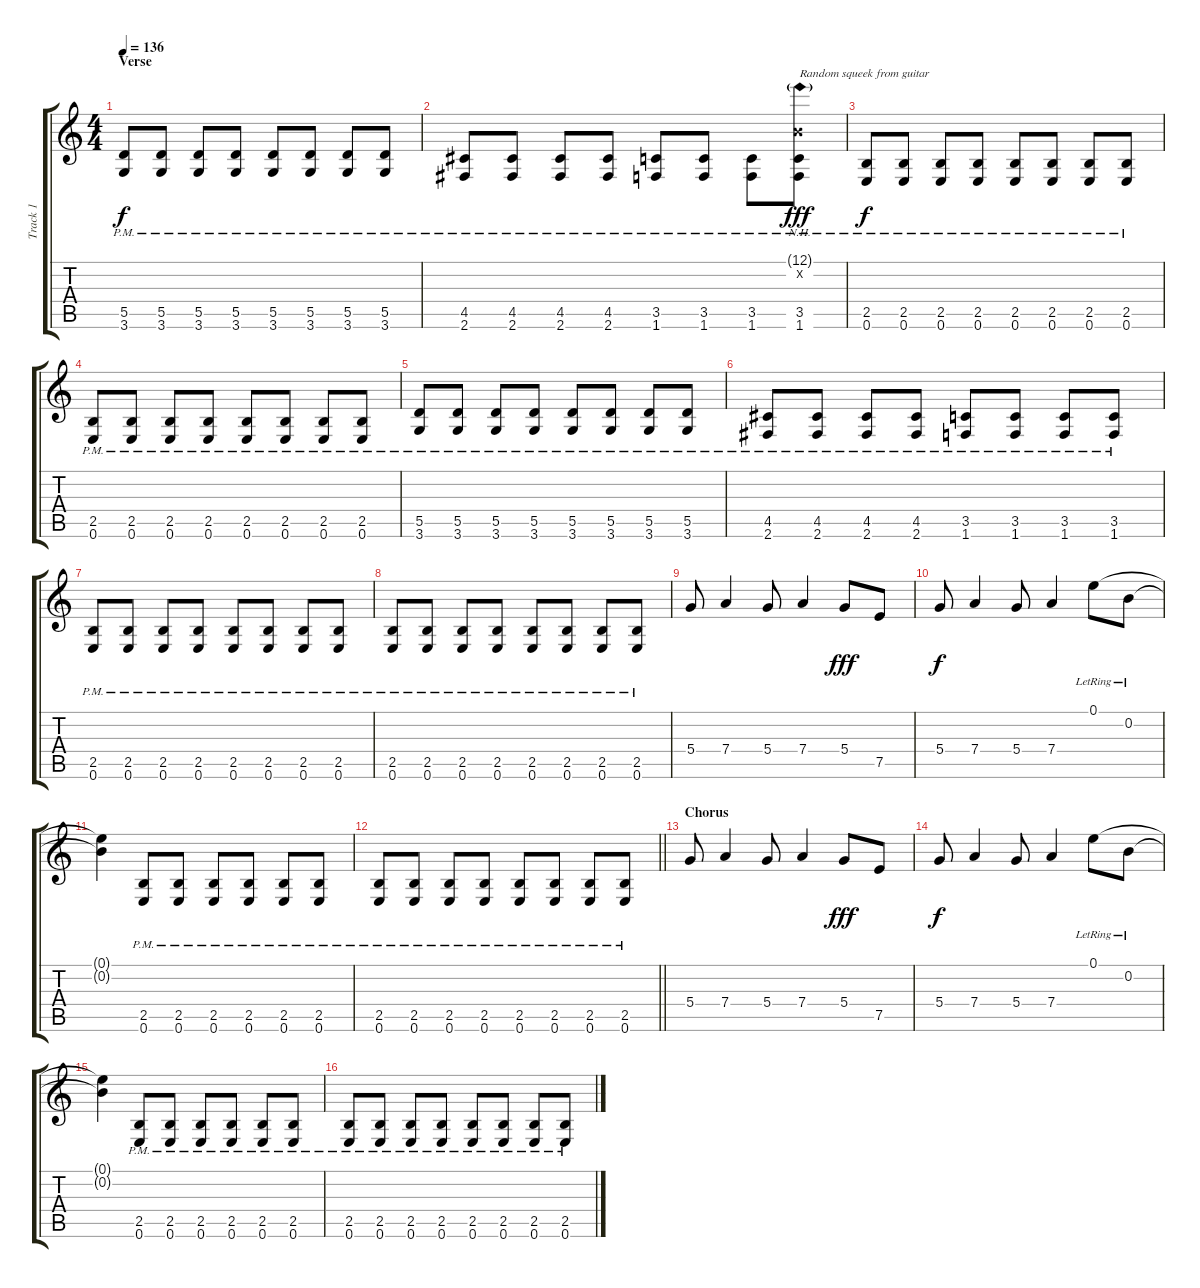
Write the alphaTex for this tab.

\track ("Track 1" "Track 1") {instrument overdrivenguitar}
\staff {score tabs}
\tuning (E4 B3 G3 D3 A2 E2) {hide}
\ts (4 4)
\section ("" "Verse")
\tempo 136
\clef g2
\ks c
(5.5{pm} 3.6{pm}).8{dy f} (5.5{pm} 3.6{pm}).8 (5.5{pm} 3.6{pm}).8 (5.5{pm} 3.6{pm}).8 (5.5{pm} 3.6{pm}).8 (5.5{pm} 3.6{pm}).8 (5.5{pm} 3.6{pm}).8 (5.5{pm} 3.6{pm}).8 |
(4.5{pm} 2.6{pm}).8 (4.5{pm} 2.6{pm}).8 (4.5{pm} 2.6{pm}).8 (4.5{pm} 2.6{pm}).8 (3.5{pm} 1.6{pm}).8 (3.5{pm} 1.6{pm}).8 (3.5{pm} 1.6{pm}).8 (12.1{nh g} 0.2{x} 3.5{pm} 1.6{pm}).8{txt "Random squeek from guitar" dy fff} |
(2.5{pm} 0.6{pm}).8{dy f} (2.5{pm} 0.6{pm}).8 (2.5{pm} 0.6{pm}).8 (2.5{pm} 0.6{pm}).8 (2.5{pm} 0.6{pm}).8 (2.5{pm} 0.6{pm}).8 (2.5{pm} 0.6{pm}).8 (2.5{pm} 0.6{pm}).8 |
(2.5{pm} 0.6{pm}).8 (2.5{pm} 0.6{pm}).8 (2.5{pm} 0.6{pm}).8 (2.5{pm} 0.6{pm}).8 (2.5{pm} 0.6{pm}).8 (2.5{pm} 0.6{pm}).8 (2.5{pm} 0.6{pm}).8 (2.5{pm} 0.6{pm}).8 |
(5.5{pm} 3.6{pm}).8 (5.5{pm} 3.6{pm}).8 (5.5{pm} 3.6{pm}).8 (5.5{pm} 3.6{pm}).8 (5.5{pm} 3.6{pm}).8 (5.5{pm} 3.6{pm}).8 (5.5{pm} 3.6{pm}).8 (5.5{pm} 3.6{pm}).8 |
(4.5{pm} 2.6{pm}).8 (4.5{pm} 2.6{pm}).8 (4.5{pm} 2.6{pm}).8 (4.5{pm} 2.6{pm}).8 (3.5{pm} 1.6{pm}).8 (3.5{pm} 1.6{pm}).8 (3.5{pm} 1.6{pm}).8 (3.5{pm} 1.6{pm}).8 |
(2.5{pm} 0.6{pm}).8 (2.5{pm} 0.6{pm}).8 (2.5{pm} 0.6{pm}).8 (2.5{pm} 0.6{pm}).8 (2.5{pm} 0.6{pm}).8 (2.5{pm} 0.6{pm}).8 (2.5{pm} 0.6{pm}).8 (2.5{pm} 0.6{pm}).8 |
(2.5{pm} 0.6{pm}).8 (2.5{pm} 0.6{pm}).8 (2.5{pm} 0.6{pm}).8 (2.5{pm} 0.6{pm}).8 (2.5{pm} 0.6{pm}).8 (2.5{pm} 0.6{pm}).8 (2.5{pm} 0.6{pm}).8 (2.5{pm} 0.6{pm}).8 |
5.4.8 7.4.4 5.4.8 7.4.4 5.4.8{dy fff} 7.5.8 |
5.4.8{dy f} 7.4.4 5.4.8 7.4.4 0.1{lr}.8 0.2{lr}.8 |
(0.1{t} 0.2{t}).4 (2.5{pm} 0.6{pm}).8 (2.5{pm} 0.6{pm}).8 (2.5{pm} 0.6{pm}).8 (2.5{pm} 0.6{pm}).8 (2.5{pm} 0.6{pm}).8 (2.5{pm} 0.6{pm}).8 |
\barLineRight lightlight
(2.5{pm} 0.6{pm}).8 (2.5{pm} 0.6{pm}).8 (2.5{pm} 0.6{pm}).8 (2.5{pm} 0.6{pm}).8 (2.5{pm} 0.6{pm}).8 (2.5{pm} 0.6{pm}).8 (2.5{pm} 0.6{pm}).8 (2.5{pm} 0.6{pm}).8 |
\section ("" "Chorus")
5.4.8 7.4.4 5.4.8 7.4.4 5.4.8{dy fff} 7.5.8 |
5.4.8{dy f} 7.4.4 5.4.8 7.4.4 0.1{lr}.8 0.2{lr}.8 |
(0.1{t} 0.2{t}).4 (2.5{pm} 0.6{pm}).8 (2.5{pm} 0.6{pm}).8 (2.5{pm} 0.6{pm}).8 (2.5{pm} 0.6{pm}).8 (2.5{pm} 0.6{pm}).8 (2.5{pm} 0.6{pm}).8 |
(2.5{pm} 0.6{pm}).8 (2.5{pm} 0.6{pm}).8 (2.5{pm} 0.6{pm}).8 (2.5{pm} 0.6{pm}).8 (2.5{pm} 0.6{pm}).8 (2.5{pm} 0.6{pm}).8 (2.5{pm} 0.6{pm}).8 (2.5{pm} 0.6{pm}).8
